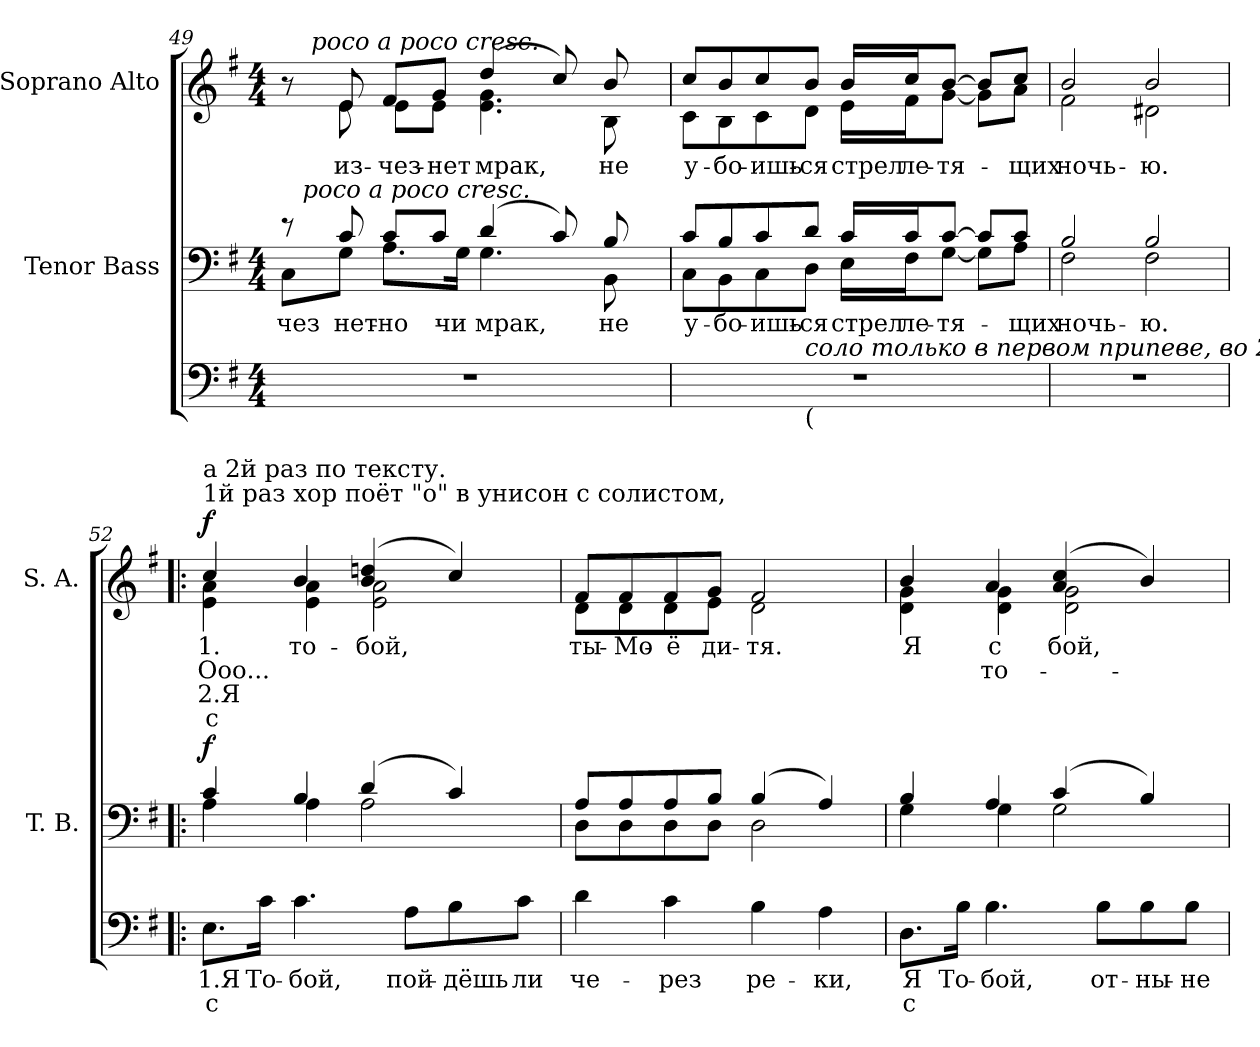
**kern	**text	**text	**kern	**text	**dynam	**kern	**text	**text	**text	**text	**dynam
*part3	*part3	*part3	*part2	*part2	*part2	*part1	*part1	*part1	*part1	*part1	*part1
*staff3	*staff3	*staff3	*staff2	*staff2	*staff2	*staff1	*staff1	*staff1	*staff1	*staff1	*staff1
*	*	*	*I"Tenor Bass	*	*	*I"Soprano Alto	*	*	*	*	*
*	*	*	*I'T. B.	*	*	*I'S. A.	*	*	*	*	*
*clefF4	*	*	*clefF4	*	*	*clefG2	*	*	*	*	*
*k[f#]	*	*	*k[f#]	*	*	*k[f#]	*	*	*	*	*
*G:	*	*	*G:	*	*	*G:	*	*	*	*	*
*M4/4	*	*	*M4/4	*	*	*M4/4	*	*	*	*	*
=49	=49	=49	=49	=49	=49	=49	=49	=49	=49	=49	=49
*	*	*	*^	*	*	*	*	*	*	*	*
!	!	!	!	!	!LO:LY:b:color=#000000	!	!	!	!	!	!	!
*	*	*	*	*^	*	*	*^	*	*	*	*	*
*	*	*	*	*	*	*	*	*	*^	*	*	*	*	*
1r	.	.	8r	8Ci\L	32ryy	-чез-	.	8r	8ryy	32ryy	.	.	.	.	.
.	.	.	.	.	256ryy	.	.	.	.	128ryy	.	.	.	.	.
.	.	.	.	.	1024ryy	.	.	.	.	.	.	.	.	.	.
!	!	!	!	!	!LO:TX:a:i:t=poco a poco cresc.	!	!	!	!	!	!	!	!	!	!
.	.	.	.	.	2ryy	.	.	.	.	.	.	.	.	.	.
.	.	.	.	.	.	.	.	.	.	256ryy	.	.	.	.	.
.	.	.	.	.	.	.	.	.	.	1024ryy	.	.	.	.	.
!	!	!	!	!	!	!	!	!	!	!LO:TX:a:i:t=poco a poco cresc.	!	!	!	!	!
.	.	.	.	.	.	.	.	.	.	2ryy	.	.	.	.	.
!	!	!	!	!	!	!LO:LY:b:color=#000000	!	!	!	!	!	!	!	!	!
!	!	!	!	!	!	!	!	!	!	!	!LO:LY:b:color=#000000	!	!	!	!
.	.	.	8ci/	8Gi\J	.	-нет	.	8ei/	8ei\	.	из-	.	.	.	.
!	!	!	!	!	!	!LO:LY:b:color=#000000	!	!	!	!	!	!	!	!	!
!	!	!	!	!	!	!	!	!	!	!	!LO:LY:b:color=#000000	!	!	!	!
.	.	.	8ci/L	8.Ai\L	.	но-	.	8f#i/L	8ei\L	.	-чез-	.	.	.	.
!	!	!	!	!	!	!	!	!	!	!	!LO:LY:b:color=#000000	!	!	!	!
.	.	.	8ci/J	.	.	.	.	8gi/J	8ei\J	.	-нет	.	.	.	.
!	!	!	!	!	!	!LO:LY:b:color=#000000	!	!	!	!	!	!	!	!	!
.	.	.	.	16Gi\Jk	.	-чи	.	.	.	.	.	.	.	.	.
!	!	!	!	!	!	!LO:LY:b:color=#000000	!	!	!	!	!	!	!	!	!
!	!	!	!	!	!	!	!	!	!	!	!LO:LY:b:color=#000000	!	!	!	!
.	.	.	(4di/	4.Gi\	.	мрак,	.	(4ddi/	4.ei\ 4.gi	.	мрак,	.	.	.	.
.	.	.	.	.	4ryy	.	.	.	.	.	.	.	.	.	.
.	.	.	.	.	.	.	.	.	.	4ryy	.	.	.	.	.
.	.	.	8ci/)	.	.	.	.	8cci/)	.	.	.	.	.	.	.
.	.	.	.	.	8ryy	.	.	.	.	.	.	.	.	.	.
.	.	.	.	.	.	.	.	.	.	8ryy	.	.	.	.	.
!	!	!	!	!	!	!LO:LY:b:color=#000000	!	!	!	!	!	!	!	!	!
!	!	!	!	!	!	!	!	!	!	!	!LO:LY:b:color=#000000	!	!	!	!
.	.	.	8Bi/	8BBi\	.	не	.	8bi/	8Bi\	.	не	.	.	.	.
.	.	.	.	.	16ryy	.	.	.	.	.	.	.	.	.	.
.	.	.	.	.	.	.	.	.	.	16ryy	.	.	.	.	.
.	.	.	.	.	64ryy	.	.	.	.	.	.	.	.	.	.
.	.	.	.	.	.	.	.	.	.	64ryy	.	.	.	.	.
.	.	.	.	.	128ryy	.	.	.	.	.	.	.	.	.	.
.	.	.	.	.	512.ryy	.	.	.	.	512.ryy	.	.	.	.	.
*	*	*	*	*v	*v	*	*	*	*	*	*	*	*	*	*
*	*	*	*	*	*	*	*v	*v	*v	*	*	*	*	*
!!LO:LB:g=z
=50	=50	=50	=50	=50	=50	=50	=50	=50	=50	=50	=50	=50
*	*	*	*	*^	*	*	*^	*	*	*	*	*
*	*	*	*	*	*	*	*	*	*^	*	*	*	*	*
!	!	!	!	!	!	!LO:LY:b:color=#000000	!	!	!	!	!	!	!	!	!
*	*	*	*	*v	*v	*	*	*	*	*	*	*	*	*	*
*	*	*	*	*	*	*	*	*v	*v	*	*	*	*	*
*	*	*	*	*^	*	*	*	*^	*	*	*	*	*
!	!	!	!	!	!	!	!	!	!	!	!LO:LY:b:color=#000000	!	!	!	!
*	*	*	*	*v	*v	*	*	*	*	*	*	*	*	*	*
*^	*	*	*	*	*	*	*	*v	*v	*	*	*	*	*
1r	4.ryy	.	.	8ci/L	8Ci\L	у-	.	8cci/L	8ci\L	у-	.	.	.	.
!	!	!	!	!	!	!LO:LY:b:color=#000000	!	!	!	!	!	!	!	!
!	!	!	!	!	!	!	!	!	!	!LO:LY:b:color=#000000	!	!	!	!
.	.	.	.	8Bi/	8BBi\	-бо-	.	8bi/	8Bi\	-бо-	.	.	.	.
!	!	!	!	!	!	!LO:LY:b:color=#000000	!	!	!	!	!	!	!	!
!	!	!	!	!	!	!	!	!	!	!LO:LY:b:color=#000000	!	!	!	!
.	.	.	.	8ci/	8Ci\	-ишь-	.	8cci/	8ci\	-ишь-	.	.	.	.
!	!	!	!	!	!	!LO:LY:b:color=#000000	!	!	!	!	!	!	!	!
!	!LO:TX:b:t=(	!	!	!	!	!	!	!	!	!	!	!	!	!
!	!LO:TX:i:t=соло только в первом припеве, во 2м поёт хор)	!	!	!	!	!	!	!	!	!	!	!	!	!
!	!	!	!	!	!	!	!	!	!	!LO:LY:b:color=#000000	!	!	!	!
.	2ryy	.	.	8di/J	8Di\J	-ся	.	8bi/J	8di\J	-ся	.	.	.	.
!	!	!	!	!	!	!LO:LY:b:color=#000000	!	!	!	!	!	!	!	!
!	!	!	!	!	!	!	!	!	!	!LO:LY:b:color=#000000	!	!	!	!
.	.	.	.	16ci/LL	16Ei\LL	стрел	.	16bi/LL	16ei\LL	стрел	.	.	.	.
!	!	!	!	!	!	!LO:LY:b:color=#000000	!	!	!	!	!	!	!	!
!	!	!	!	!	!	!	!	!	!	!LO:LY:b:color=#000000	!	!	!	!
.	.	.	.	16ci/J	16F#i\J	ле-	.	16cci/J	16f#i\J	ле-	.	.	.	.
!	!	!	!	!	!	!LO:LY:b:color=#000000	!	!	!	!	!	!	!	!
!	!	!	!	!	!	!	!	!	!	!LO:LY:b:color=#000000	!	!	!	!
.	.	.	.	[>8ci/J	[<8Gi\J	-тя-	.	[>8bi/J	[<8gi\J	-тя-	.	.	.	.
.	.	.	.	8ci/L]	8Gi\L]	.	.	8bi/L]	8gi\L]	.	.	.	.	.
!	!	!	!	!	!	!LO:LY:b:color=#000000	!	!	!	!	!	!	!	!
!	!	!	!	!	!	!	!	!	!	!LO:LY:b:color=#000000	!	!	!	!
.	8ryy	.	.	8ci/J	8Ai\J	-щих	.	8cci/J	8ai\J	-щих	.	.	.	.
*v	*v	*	*	*	*	*	*	*	*	*	*	*	*	*
=51	=51	=51	=51	=51	=51	=51	=51	=51	=51	=51	=51	=51	=51
*^	*	*	*	*	*	*	*	*	*	*	*	*	*
!	!	!	!	!	!	!LO:LY:b:color=#000000	!	!	!	!	!	!	!	!
*v	*v	*	*	*	*	*	*	*	*	*	*	*	*	*
*^	*	*	*	*	*	*	*	*	*	*	*	*	*
!	!	!	!	!	!	!	!	!	!	!LO:LY:b:color=#000000	!	!	!	!
*v	*v	*	*	*	*	*	*	*	*	*	*	*	*	*
1r	.	.	2Bi/	2F#i\	ночь-	.	2bi/	2f#i\	ночь-	.	.	.	.
!	!	!	!	!	!LO:LY:b:color=#000000	!	!	!	!	!	!	!	!
!	!	!	!	!	!	!	!	!	!LO:LY:b:color=#000000	!	!	!	!
.	.	.	2Bi/	2F#i\	-ю.	.	2bi/	2d#Xi\	-ю.	.	.	.	.
=52!|:	=52!|:	=52!|:	=52!|:	=52!|:	=52!|:	=52!|:	=52!|:	=52!|:	=52!|:	=52!|:	=52!|:	=52!|:	=52!|:
!	!LO:LY:b:color=#000000	!LO:LY:b:color=#000000	!	!	!	!	!	!	!	!	!	!	!
!	!	!	!	!	!	!	!LO:TX:a:t=1й раз хор поёт "о" в унисон с солистом,	!	!	!	!	!	!
!	!	!	!	!	!	!	!LO:TX:t=а 2й раз по тексту.	!	!	!	!	!	!
!	!	!	!	!	!	!	!	!	!LO:LY:b:color=#000000	!LO:LY:b:color=#000000	!LO:LY:b:color=#000000	!LO:LY:b:color=#000000	!
8.Ei\L	1.Я	с	4ci/	4Ai\	.	f	4cci/	4ei\ 4ai	1.	Ооо...	2.Я	с	f
!	!LO:LY:b:color=#000000	!	!	!	!	!	!	!	!	!	!	!	!
16ci\Jk	То-	.	.	.	.	.	.	.	.	.	.	.	.
!	!LO:LY:b:color=#000000	!	!	!	!	!	!	!	!	!	!	!	!
!	!	!	!	!	!	!	!	!	!LO:LY:b:color=#000000	!	!	!	!
4.ci\	-бой,	.	4Bi/	4Ai\	.	.	4bi/	4ei\ 4ai	то-	.	.	.	.
!	!	!	!	!	!	!	!	!	!LO:LY:b:color=#000000	!	!	!	!
.	.	.	(4di/	2Ai\	.	.	(4bi/ 4ddni	2ei\ 2ai	-бой,	.	.	.	.
!	!LO:LY:b:color=#000000	!	!	!	!	!	!	!	!	!	!	!	!
8Ai\L	пой-	.	.	.	.	.	.	.	.	.	.	.	.
!	!LO:LY:b:color=#000000	!	!	!	!	!	!	!	!	!	!	!	!
8Bi\	-дёшь	.	4ci/)	.	.	.	4cci/)	.	.	.	.	.	.
!	!LO:LY:b:color=#000000	!	!	!	!	!	!	!	!	!	!	!	!
8ci\J	ли	.	.	.	.	.	.	.	.	.	.	.	.
=53	=53	=53	=53	=53	=53	=53	=53	=53	=53	=53	=53	=53	=53
!	!LO:LY:b:color=#000000	!	!	!	!	!	!	!	!	!	!	!	!
!	!	!	!	!	!	!	!	!	!LO:LY:b:color=#000000	!	!	!	!
4di\	че-	.	8Ai/L	8Di\L	.	.	8f#i/L	8di\L	ты-	.	.	.	.
!	!	!	!	!	!	!	!	!	!LO:LY:b:color=#000000	!	!	!	!
.	.	.	8Ai/	8Di\	.	.	8f#i/	8di\	-Мо-	.	.	.	.
!	!LO:LY:b:color=#000000	!	!	!	!	!	!	!	!	!	!	!	!
!	!	!	!	!	!	!	!	!	!LO:LY:b:color=#000000	!	!	!	!
4ci\	-рез	.	8Ai/	8Di\	.	.	8f#i/	8di\	-ё	.	.	.	.
!	!	!	!	!	!	!	!	!	!LO:LY:b:color=#000000	!	!	!	!
.	.	.	8Bi/J	8Di\J	.	.	8gi/J	8ei\J	ди-	.	.	.	.
!	!LO:LY:b:color=#000000	!	!	!	!	!	!	!	!	!	!	!	!
!	!	!	!	!	!	!	!	!	!LO:LY:b:color=#000000	!	!	!	!
4Bi\	ре-	.	(4Bi/	2Di\	.	.	2f#i/	2di\	-тя.	.	.	.	.
!	!LO:LY:b:color=#000000	!	!	!	!	!	!	!	!	!	!	!	!
4Ai\	-ки,	.	4Ai/)	.	.	.	.	.	.	.	.	.	.
!!LO:PB:g=z	!!
=54	=54	=54	=54	=54	=54	=54	=54	=54	=54	=54	=54	=54	=54
!	!LO:LY:b:color=#000000	!LO:LY:b:color=#000000	!	!	!	!	!	!	!	!	!	!	!
!	!	!	!	!	!	!	!	!	!LO:LY:b:color=#000000	!	!	!	!
8.Di\L	Я	с	4Bi/	4Gi\	.	.	4bi/	4di\ 4gi	Я	.	.	.	.
!	!LO:LY:b:color=#000000	!	!	!	!	!	!	!	!	!	!	!	!
16Bi\Jk	То-	.	.	.	.	.	.	.	.	.	.	.	.
!	!LO:LY:b:color=#000000	!	!	!	!	!	!	!	!	!	!	!	!
!	!	!	!	!	!	!	!	!	!LO:LY:b:color=#000000	!LO:LY:b:color=#000000	!	!	!
4.Bi\	-бой,	.	4Ai/	4Gi\	.	.	4ai/	4di\ 4gi	с	то-	.	.	.
!	!	!	!	!	!	!	!	!	!LO:LY:b:color=#000000	!	!	!	!
.	.	.	(4ci/	2Gi\	.	.	(4ai/ 4cci	2di\ 2gi	-бой,	.	.	.	.
!	!LO:LY:b:color=#000000	!	!	!	!	!	!	!	!	!	!	!	!
8Bi\L	от-	.	.	.	.	.	.	.	.	.	.	.	.
!	!LO:LY:b:color=#000000	!	!	!	!	!	!	!	!	!	!	!	!
8Bi\	-ны-	.	4Bi/)	.	.	.	4bi/)	.	.	.	.	.	.
!	!LO:LY:b:color=#000000	!	!	!	!	!	!	!	!	!	!	!	!
8Bi\J	-не	.	.	.	.	.	.	.	.	.	.	.	.
*	*	*	*v	*v	*	*	*	*	*	*	*	*	*
*	*	*	*	*	*	*v	*v	*	*	*	*	*
=	=	=	=	=	=	=	=	=	=	=	=
*-	*-	*-	*-	*-	*-	*-	*-	*-	*-	*-	*-
